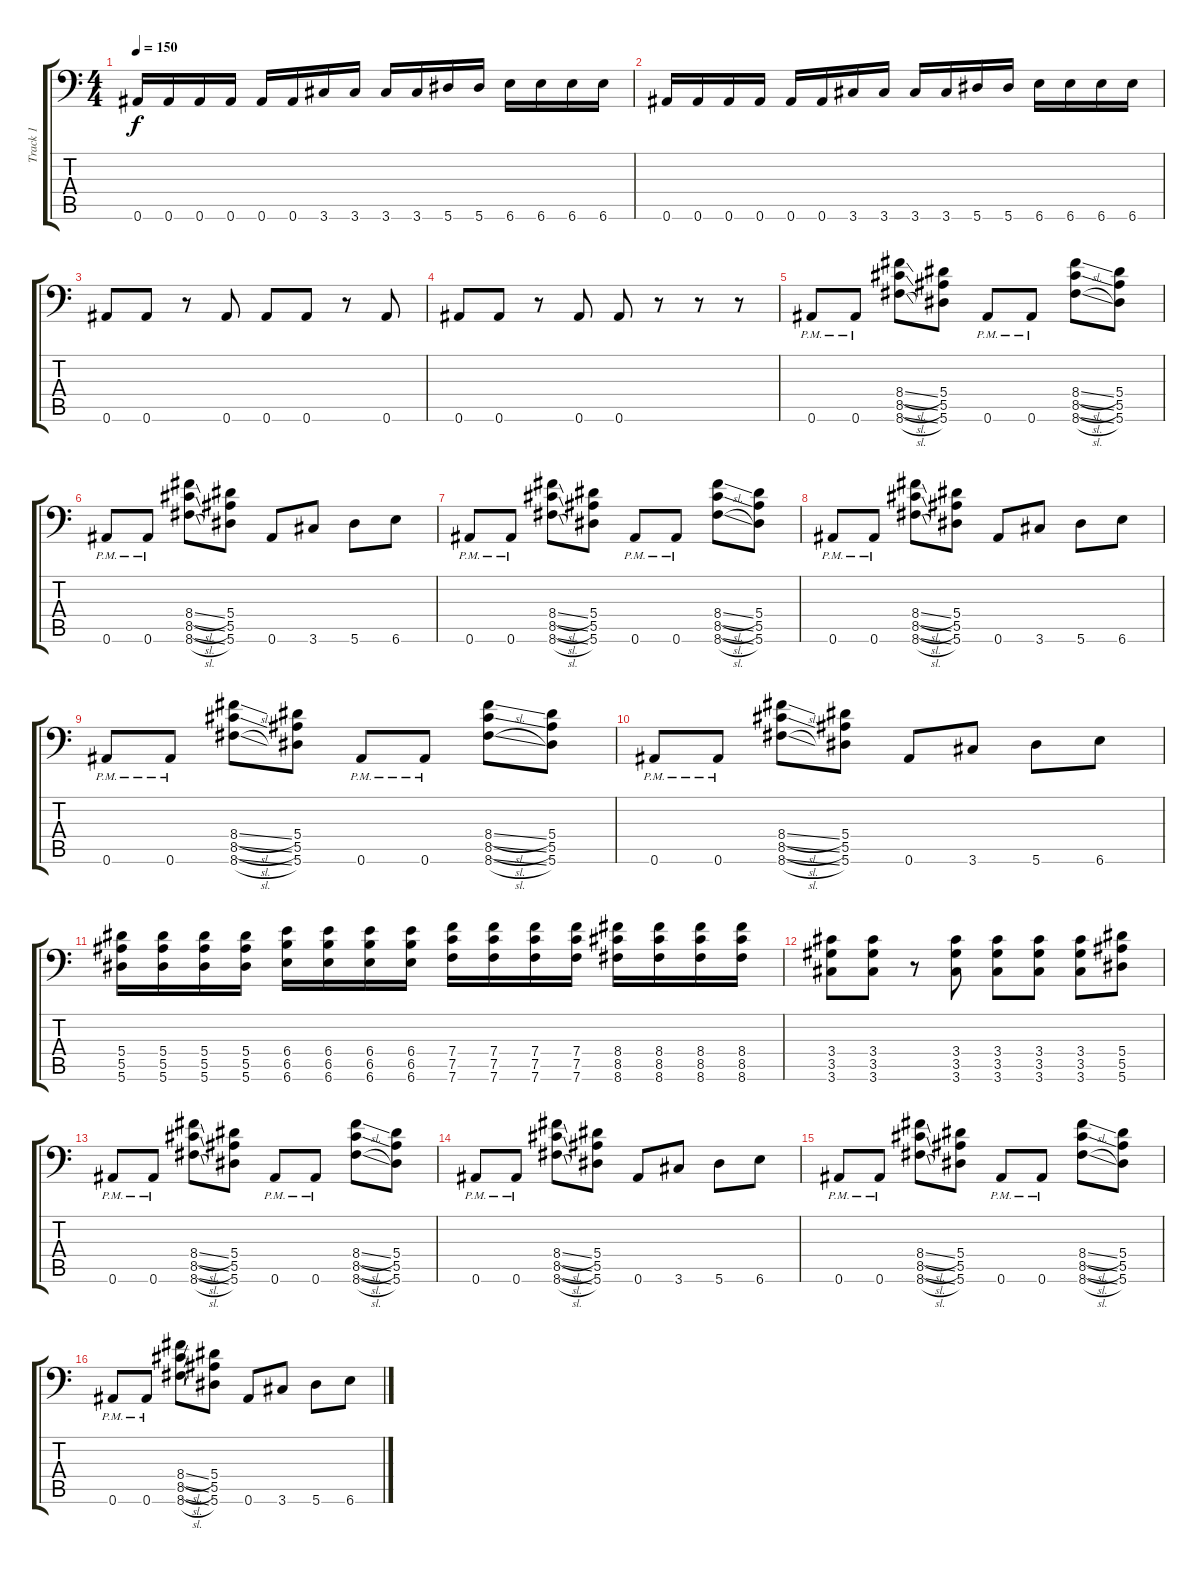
\track ("Track 1" "Track 1") {instrument distortionguitar}
\staff {score tabs}
\tuning (C4 G3 Eb3 Bb2 F2 Bb1) {hide}
\ts (4 4)
\tempo 150
\clef f4
\ks c
0.6.16{dy f} 0.6.16 0.6.16 0.6.16 0.6.16 0.6.16 3.6.16 3.6.16 3.6.16 3.6.16 5.6.16 5.6.16 6.6.16 6.6.16 6.6.16 6.6.16 |
0.6.16 0.6.16 0.6.16 0.6.16 0.6.16 0.6.16 3.6.16 3.6.16 3.6.16 3.6.16 5.6.16 5.6.16 6.6.16 6.6.16 6.6.16 6.6.16 |
0.6.8 0.6.8 r.8 0.6.8 0.6.8 0.6.8 r.8 0.6.8 |
0.6.8 0.6.8 r.8 0.6.8 0.6.8 r.8 r.8 r.8 |
0.6{pm}.8 0.6{pm}.8 (8.4{sl} 8.5{sl} 8.6{sl}).8 (5.4 5.5 5.6).8 0.6{pm}.8 0.6{pm}.8 (8.4{sl} 8.5{sl} 8.6{sl}).8 (5.4 5.5 5.6).8 |
0.6{pm}.8 0.6{pm}.8 (8.4{sl} 8.5{sl} 8.6{sl}).8 (5.4 5.5 5.6).8 0.6.8 3.6.8 5.6.8 6.6.8 |
0.6{pm}.8 0.6{pm}.8 (8.4{sl} 8.5{sl} 8.6{sl}).8 (5.4 5.5 5.6).8 0.6{pm}.8 0.6{pm}.8 (8.4{sl} 8.5{sl} 8.6{sl}).8 (5.4 5.5 5.6).8 |
0.6{pm}.8 0.6{pm}.8 (8.4{sl} 8.5{sl} 8.6{sl}).8 (5.4 5.5 5.6).8 0.6.8 3.6.8 5.6.8 6.6.8 |
0.6{pm}.8 0.6{pm}.8 (8.4{sl} 8.5{sl} 8.6{sl}).8 (5.4 5.5 5.6).8 0.6{pm}.8 0.6{pm}.8 (8.4{sl} 8.5{sl} 8.6{sl}).8 (5.4 5.5 5.6).8 |
0.6{pm}.8 0.6{pm}.8 (8.4{sl} 8.5{sl} 8.6{sl}).8 (5.4 5.5 5.6).8 0.6.8 3.6.8 5.6.8 6.6.8 |
(5.4 5.5 5.6).16 (5.4 5.5 5.6).16 (5.4 5.5 5.6).16 (5.4 5.5 5.6).16 (6.4 6.5 6.6).16 (6.4 6.5 6.6).16 (6.4 6.5 6.6).16 (6.4 6.5 6.6).16 (7.4 7.5 7.6).16 (7.4 7.5 7.6).16 (7.4 7.5 7.6).16 (7.4 7.5 7.6).16 (8.4 8.5 8.6).16 (8.4 8.5 8.6).16 (8.4 8.5 8.6).16 (8.4 8.5 8.6).16 |
(3.4 3.5 3.6).8 (3.4 3.5 3.6).8 r.8 (3.4 3.5 3.6).8 (3.4 3.5 3.6).8 (3.4 3.5 3.6).8 (3.4 3.5 3.6).8 (5.4 5.5 5.6).8 |
0.6{pm}.8 0.6{pm}.8 (8.4{sl} 8.5{sl} 8.6{sl}).8 (5.4 5.5 5.6).8 0.6{pm}.8 0.6{pm}.8 (8.4{sl} 8.5{sl} 8.6{sl}).8 (5.4 5.5 5.6).8 |
0.6{pm}.8 0.6{pm}.8 (8.4{sl} 8.5{sl} 8.6{sl}).8 (5.4 5.5 5.6).8 0.6.8 3.6.8 5.6.8 6.6.8 |
0.6{pm}.8 0.6{pm}.8 (8.4{sl} 8.5{sl} 8.6{sl}).8 (5.4 5.5 5.6).8 0.6{pm}.8 0.6{pm}.8 (8.4{sl} 8.5{sl} 8.6{sl}).8 (5.4 5.5 5.6).8 |
0.6{pm}.8 0.6{pm}.8 (8.4{sl} 8.5{sl} 8.6{sl}).8 (5.4 5.5 5.6).8 0.6.8 3.6.8 5.6.8 6.6.8
